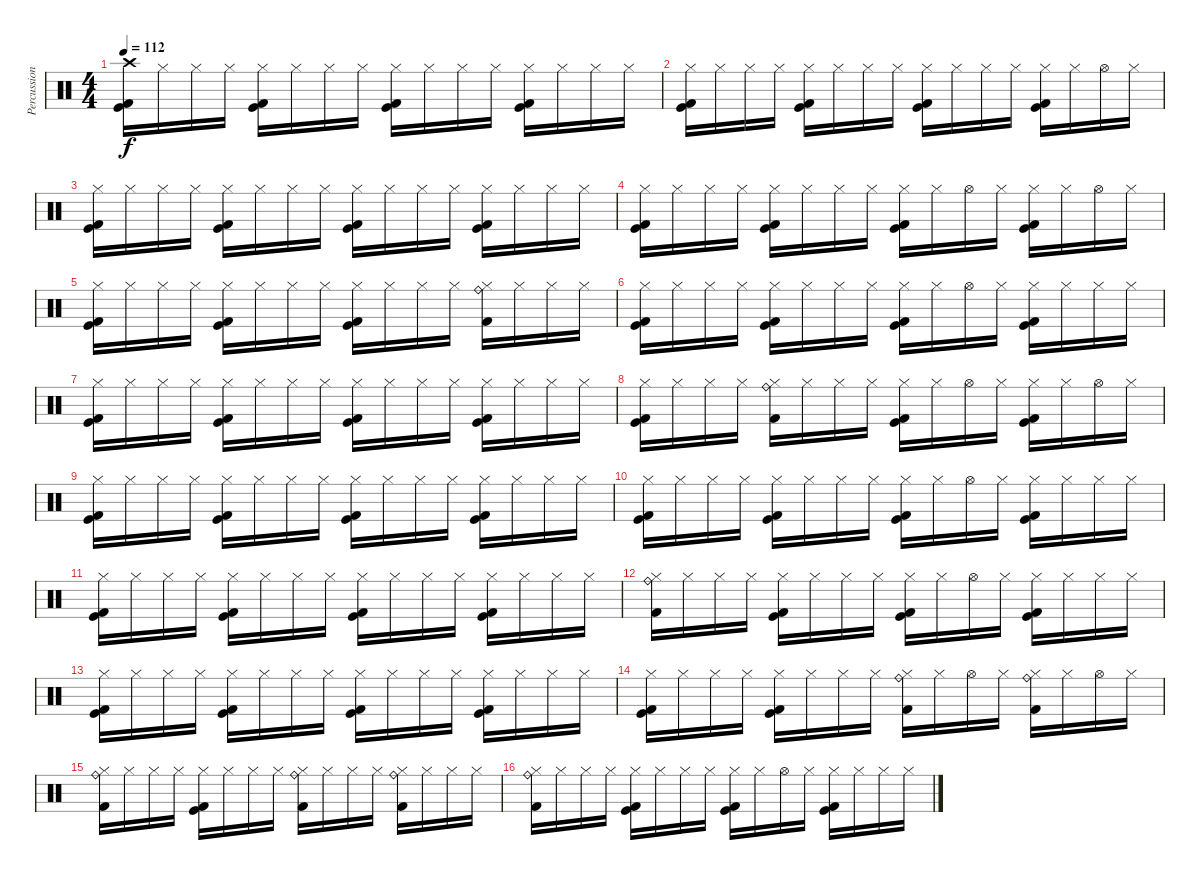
\track ("Percussion" "Percussion") {instrument percussion}
\staff {score}
\articulation defaults
\ts (4 4)
\tempo 112
\clef neutral
\ks c
("Crash high (hit)" "Kick (hit)" "Kick (hit) 2").16{dy f} "Hi-Hat (closed)".16 "Hi-Hat (closed)".16 "Hi-Hat (closed)".16 ("Hi-Hat (closed)" "Kick (hit)" "Kick (hit) 2").16 "Hi-Hat (closed)".16 "Hi-Hat (closed)".16 "Hi-Hat (closed)".16 ("Hi-Hat (closed)" "Kick (hit)" "Kick (hit) 2").16 "Hi-Hat (closed)".16 "Hi-Hat (closed)".16 "Hi-Hat (closed)".16 ("Hi-Hat (closed)" "Kick (hit)" "Kick (hit) 2").16 "Hi-Hat (closed)".16 "Hi-Hat (closed)".16 "Hi-Hat (closed)".16 |
("Hi-Hat (closed)" "Kick (hit)" "Kick (hit) 2").16 "Hi-Hat (closed)".16 "Hi-Hat (closed)".16 "Hi-Hat (closed)".16 ("Hi-Hat (closed)" "Kick (hit)" "Kick (hit) 2").16 "Hi-Hat (closed)".16 "Hi-Hat (closed)".16 "Hi-Hat (closed)".16 ("Hi-Hat (closed)" "Kick (hit)" "Kick (hit) 2").16 "Hi-Hat (closed)".16 "Hi-Hat (closed)".16 "Hi-Hat (closed)".16 ("Hi-Hat (closed)" "Kick (hit)" "Kick (hit) 2").16 "Hi-Hat (closed)".16 "Hi-Hat (open)".16 "Hi-Hat (closed)".16 |
("Hi-Hat (closed)" "Kick (hit)" "Kick (hit) 2").16 "Hi-Hat (closed)".16 "Hi-Hat (closed)".16 "Hi-Hat (closed)".16 ("Hi-Hat (closed)" "Kick (hit)" "Kick (hit) 2").16 "Hi-Hat (closed)".16 "Hi-Hat (closed)".16 "Hi-Hat (closed)".16 ("Hi-Hat (closed)" "Kick (hit)" "Kick (hit) 2").16 "Hi-Hat (closed)".16 "Hi-Hat (closed)".16 "Hi-Hat (closed)".16 ("Hi-Hat (closed)" "Kick (hit)" "Kick (hit) 2").16 "Hi-Hat (closed)".16 "Hi-Hat (closed)".16 "Hi-Hat (closed)".16 |
("Hi-Hat (closed)" "Kick (hit)" "Kick (hit) 2").16 "Hi-Hat (closed)".16 "Hi-Hat (closed)".16 "Hi-Hat (closed)".16 ("Hi-Hat (closed)" "Kick (hit)" "Kick (hit) 2").16 "Hi-Hat (closed)".16 "Hi-Hat (closed)".16 "Hi-Hat (closed)".16 ("Hi-Hat (closed)" "Kick (hit)" "Kick (hit) 2").16 "Hi-Hat (closed)".16 "Hi-Hat (open)".16 "Hi-Hat (closed)".16 ("Hi-Hat (closed)" "Kick (hit)" "Kick (hit) 2").16 "Hi-Hat (closed)".16 "Hi-Hat (open)".16 "Hi-Hat (closed)".16 |
("Hi-Hat (closed)" "Kick (hit)" "Kick (hit) 2").16 "Hi-Hat (closed)".16 "Hi-Hat (closed)".16 "Hi-Hat (closed)".16 ("Hi-Hat (closed)" "Kick (hit)" "Kick (hit) 2").16 "Hi-Hat (closed)".16 "Hi-Hat (closed)".16 "Hi-Hat (closed)".16 ("Hi-Hat (closed)" "Kick (hit)" "Kick (hit) 2").16 "Hi-Hat (closed)".16 "Hi-Hat (closed)".16 "Hi-Hat (closed)".16 ("Hi-Hat (closed)" "Ride (bell)" "Kick (hit) 2").16 "Hi-Hat (closed)".16 "Hi-Hat (closed)".16 "Hi-Hat (closed)".16 |
("Hi-Hat (closed)" "Kick (hit)" "Kick (hit) 2").16 "Hi-Hat (closed)".16 "Hi-Hat (closed)".16 "Hi-Hat (closed)".16 ("Hi-Hat (closed)" "Kick (hit)" "Kick (hit) 2").16 "Hi-Hat (closed)".16 "Hi-Hat (closed)".16 "Hi-Hat (closed)".16 ("Hi-Hat (closed)" "Kick (hit)" "Kick (hit) 2").16 "Hi-Hat (closed)".16 "Hi-Hat (open)".16 "Hi-Hat (closed)".16 ("Hi-Hat (closed)" "Kick (hit)" "Kick (hit) 2").16 "Hi-Hat (closed)".16 "Hi-Hat (closed)".16 "Hi-Hat (closed)".16 |
("Hi-Hat (closed)" "Kick (hit)" "Kick (hit) 2").16 "Hi-Hat (closed)".16 "Hi-Hat (closed)".16 "Hi-Hat (closed)".16 ("Hi-Hat (closed)" "Kick (hit)" "Kick (hit) 2").16 "Hi-Hat (closed)".16 "Hi-Hat (closed)".16 "Hi-Hat (closed)".16 ("Hi-Hat (closed)" "Kick (hit)" "Kick (hit) 2").16 "Hi-Hat (closed)".16 "Hi-Hat (closed)".16 "Hi-Hat (closed)".16 ("Hi-Hat (closed)" "Kick (hit)" "Kick (hit) 2").16 "Hi-Hat (closed)".16 "Hi-Hat (closed)".16 "Hi-Hat (closed)".16 |
("Hi-Hat (closed)" "Kick (hit)" "Kick (hit) 2").16 "Hi-Hat (closed)".16 "Hi-Hat (closed)".16 "Hi-Hat (closed)".16 ("Hi-Hat (closed)" "Ride (bell)" "Kick (hit) 2").16 "Hi-Hat (closed)".16 "Hi-Hat (closed)".16 "Hi-Hat (closed)".16 ("Hi-Hat (closed)" "Kick (hit)" "Kick (hit) 2").16 "Hi-Hat (closed)".16 "Hi-Hat (open)".16 "Hi-Hat (closed)".16 ("Hi-Hat (closed)" "Kick (hit)" "Kick (hit) 2").16 "Hi-Hat (closed)".16 "Hi-Hat (open)".16 "Hi-Hat (closed)".16 |
("Hi-Hat (closed)" "Kick (hit)" "Kick (hit) 2").16 "Hi-Hat (closed)".16 "Hi-Hat (closed)".16 "Hi-Hat (closed)".16 ("Hi-Hat (closed)" "Kick (hit)" "Kick (hit) 2").16 "Hi-Hat (closed)".16 "Hi-Hat (closed)".16 "Hi-Hat (closed)".16 ("Hi-Hat (closed)" "Kick (hit)" "Kick (hit) 2").16 "Hi-Hat (closed)".16 "Hi-Hat (closed)".16 "Hi-Hat (closed)".16 ("Hi-Hat (closed)" "Kick (hit)" "Kick (hit) 2").16 "Hi-Hat (closed)".16 "Hi-Hat (closed)".16 "Hi-Hat (closed)".16 |
("Hi-Hat (closed)" "Kick (hit)" "Kick (hit) 2").16 "Hi-Hat (closed)".16 "Hi-Hat (closed)".16 "Hi-Hat (closed)".16 ("Hi-Hat (closed)" "Kick (hit)" "Kick (hit) 2").16 "Hi-Hat (closed)".16 "Hi-Hat (closed)".16 "Hi-Hat (closed)".16 ("Hi-Hat (closed)" "Kick (hit)" "Kick (hit) 2").16 "Hi-Hat (closed)".16 "Hi-Hat (open)".16 "Hi-Hat (closed)".16 ("Hi-Hat (closed)" "Kick (hit)" "Kick (hit) 2").16 "Hi-Hat (closed)".16 "Hi-Hat (closed)".16 "Hi-Hat (closed)".16 |
("Hi-Hat (closed)" "Kick (hit)" "Kick (hit) 2").16 "Hi-Hat (closed)".16 "Hi-Hat (closed)".16 "Hi-Hat (closed)".16 ("Hi-Hat (closed)" "Kick (hit)" "Kick (hit) 2").16 "Hi-Hat (closed)".16 "Hi-Hat (closed)".16 "Hi-Hat (closed)".16 ("Hi-Hat (closed)" "Kick (hit)" "Kick (hit) 2").16 "Hi-Hat (closed)".16 "Hi-Hat (closed)".16 "Hi-Hat (closed)".16 ("Hi-Hat (closed)" "Kick (hit)" "Kick (hit) 2").16 "Hi-Hat (closed)".16 "Hi-Hat (closed)".16 "Hi-Hat (closed)".16 |
("Hi-Hat (closed)" "Ride (bell)" "Kick (hit) 2").16 "Hi-Hat (closed)".16 "Hi-Hat (closed)".16 "Hi-Hat (closed)".16 ("Hi-Hat (closed)" "Kick (hit)" "Kick (hit) 2").16 "Hi-Hat (closed)".16 "Hi-Hat (closed)".16 "Hi-Hat (closed)".16 ("Hi-Hat (closed)" "Kick (hit)" "Kick (hit) 2").16 "Hi-Hat (closed)".16 "Hi-Hat (open)".16 "Hi-Hat (closed)".16 ("Hi-Hat (closed)" "Kick (hit)" "Kick (hit) 2").16 "Hi-Hat (closed)".16 "Hi-Hat (closed)".16 "Hi-Hat (closed)".16 |
("Hi-Hat (closed)" "Kick (hit)" "Kick (hit) 2").16 "Hi-Hat (closed)".16 "Hi-Hat (closed)".16 "Hi-Hat (closed)".16 ("Hi-Hat (closed)" "Kick (hit)" "Kick (hit) 2").16 "Hi-Hat (closed)".16 "Hi-Hat (closed)".16 "Hi-Hat (closed)".16 ("Hi-Hat (closed)" "Kick (hit)" "Kick (hit) 2").16 "Hi-Hat (closed)".16 "Hi-Hat (closed)".16 "Hi-Hat (closed)".16 ("Hi-Hat (closed)" "Kick (hit)" "Kick (hit) 2").16 "Hi-Hat (closed)".16 "Hi-Hat (closed)".16 "Hi-Hat (closed)".16 |
("Hi-Hat (closed)" "Kick (hit)" "Kick (hit) 2").16 "Hi-Hat (closed)".16 "Hi-Hat (closed)".16 "Hi-Hat (closed)".16 ("Hi-Hat (closed)" "Kick (hit)" "Kick (hit) 2").16 "Hi-Hat (closed)".16 "Hi-Hat (closed)".16 "Hi-Hat (closed)".16 ("Hi-Hat (closed)" "Ride (bell)" "Kick (hit) 2").16 "Hi-Hat (closed)".16 "Hi-Hat (open)".16 "Hi-Hat (closed)".16 ("Hi-Hat (closed)" "Ride (bell)" "Kick (hit) 2").16 "Hi-Hat (closed)".16 "Hi-Hat (open)".16 "Hi-Hat (closed)".16 |
("Hi-Hat (closed)" "Ride (bell)" "Kick (hit) 2").16 "Hi-Hat (closed)".16 "Hi-Hat (closed)".16 "Hi-Hat (closed)".16 ("Hi-Hat (closed)" "Kick (hit)" "Kick (hit) 2").16 "Hi-Hat (closed)".16 "Hi-Hat (closed)".16 "Hi-Hat (closed)".16 ("Hi-Hat (closed)" "Ride (bell)" "Kick (hit) 2").16 "Hi-Hat (closed)".16 "Hi-Hat (closed)".16 "Hi-Hat (closed)".16 ("Hi-Hat (closed)" "Ride (bell)" "Kick (hit) 2").16 "Hi-Hat (closed)".16 "Hi-Hat (closed)".16 "Hi-Hat (closed)".16 |
("Hi-Hat (closed)" "Ride (bell)" "Kick (hit) 2").16 "Hi-Hat (closed)".16 "Hi-Hat (closed)".16 "Hi-Hat (closed)".16 ("Hi-Hat (closed)" "Kick (hit)" "Kick (hit) 2").16 "Hi-Hat (closed)".16 "Hi-Hat (closed)".16 "Hi-Hat (closed)".16 ("Hi-Hat (closed)" "Kick (hit)" "Kick (hit) 2").16 "Hi-Hat (closed)".16 "Hi-Hat (open)".16 "Hi-Hat (closed)".16 ("Hi-Hat (closed)" "Kick (hit)" "Kick (hit) 2").16 "Hi-Hat (closed)".16 "Hi-Hat (closed)".16 "Hi-Hat (closed)".16
